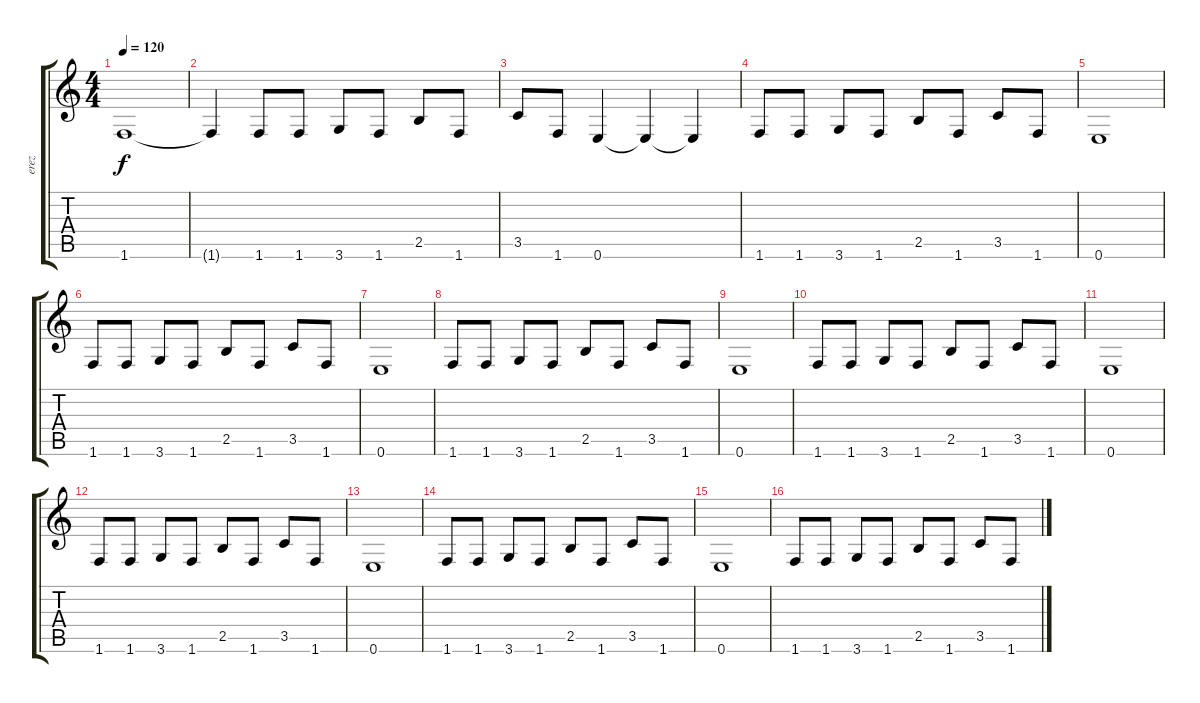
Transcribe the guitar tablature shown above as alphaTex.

\track ("erez" "erez") {instrument electricbasspick}
\staff {score tabs}
\tuning (E4 B3 G3 D3 A2 E2) {hide}
\ts (4 4)
\tempo 120
\clef g2
\ks c
1.6.1{dy f instrument electricbasspick} |
1.6{t}.4 1.6.8 1.6.8 3.6.8 1.6.8 2.5.8 1.6.8 |
3.5.8 1.6.8 0.6.4 0.6{t}.4 0.6{t}.4 |
1.6.8 1.6.8 3.6.8 1.6.8 2.5.8 1.6.8 3.5.8 1.6.8 |
0.6.1 |
1.6.8 1.6.8 3.6.8 1.6.8 2.5.8 1.6.8 3.5.8 1.6.8 |
0.6.1 |
1.6.8 1.6.8 3.6.8 1.6.8 2.5.8 1.6.8 3.5.8 1.6.8 |
0.6.1 |
1.6.8 1.6.8 3.6.8 1.6.8 2.5.8 1.6.8 3.5.8 1.6.8 |
0.6.1 |
1.6.8 1.6.8 3.6.8 1.6.8 2.5.8 1.6.8 3.5.8 1.6.8 |
0.6.1 |
1.6.8 1.6.8 3.6.8 1.6.8 2.5.8 1.6.8 3.5.8 1.6.8 |
0.6.1 |
1.6.8 1.6.8 3.6.8 1.6.8 2.5.8 1.6.8 3.5.8 1.6.8
